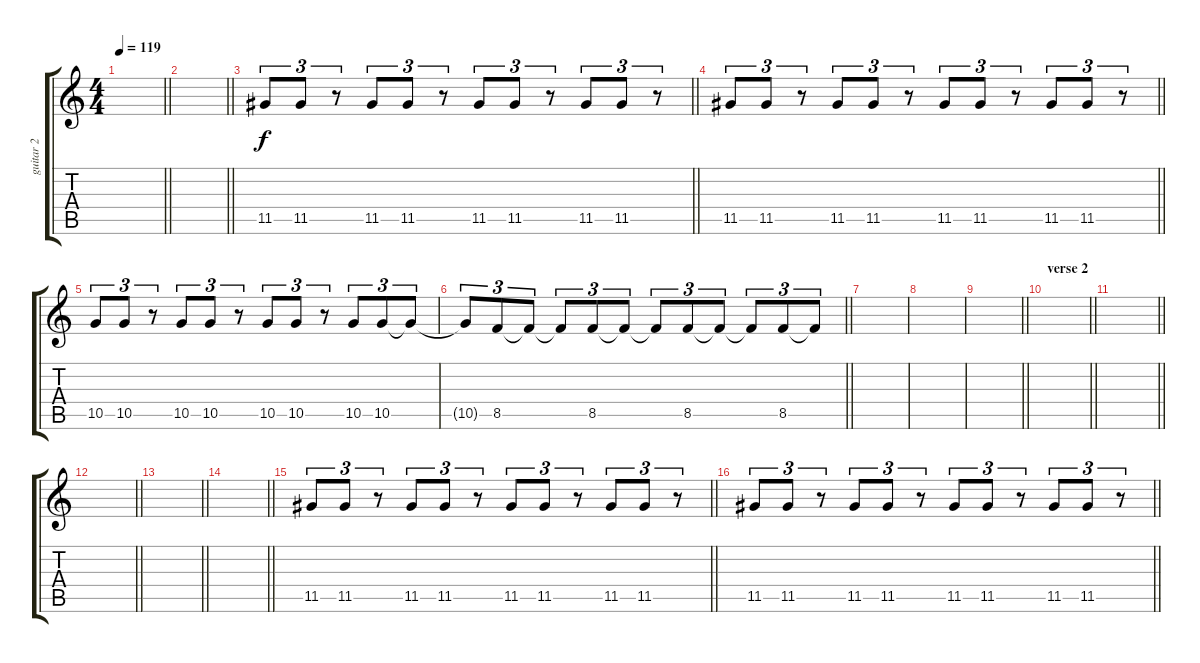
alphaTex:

\track ("guitar 2" "guitar 2") {instrument overdrivenguitar}
\staff {score tabs}
\tuning (E4 B3 G3 D3 A2 E2) {hide}
\ts (4 4)
\tempo 119
\clef g2
\barLineRight lightlight
\ks c
|
\barLineRight lightlight
|
\barLineRight lightlight
11.5.8{tu (3 2)} 11.5.8{tu (3 2)} r.8{tu (3 2)} 11.5.8{tu (3 2)} 11.5.8{tu (3 2)} r.8{tu (3 2)} 11.5.8{tu (3 2)} 11.5.8{tu (3 2)} r.8{tu (3 2)} 11.5.8{tu (3 2)} 11.5.8{tu (3 2)} r.8{tu (3 2)} |
\barLineRight lightlight
11.5.8{tu (3 2)} 11.5.8{tu (3 2)} r.8{tu (3 2)} 11.5.8{tu (3 2)} 11.5.8{tu (3 2)} r.8{tu (3 2)} 11.5.8{tu (3 2)} 11.5.8{tu (3 2)} r.8{tu (3 2)} 11.5.8{tu (3 2)} 11.5.8{tu (3 2)} r.8{tu (3 2)} |
10.5.8{tu (3 2)} 10.5.8{tu (3 2)} r.8{tu (3 2)} 10.5.8{tu (3 2)} 10.5.8{tu (3 2)} r.8{tu (3 2)} 10.5.8{tu (3 2)} 10.5.8{tu (3 2)} r.8{tu (3 2)} 10.5.8{tu (3 2)} 10.5.8{tu (3 2)} 10.5{t}.8{tu (3 2)} |
\barLineRight lightlight
10.5{t}.8{tu (3 2)} 8.5.8{tu (3 2)} 8.5{t}.8{tu (3 2)} 8.5{t}.8{tu (3 2)} 8.5.8{tu (3 2)} 8.5{t}.8{tu (3 2)} 8.5{t}.8{tu (3 2)} 8.5.8{tu (3 2)} 8.5{t}.8{tu (3 2)} 8.5{t}.8{tu (3 2)} 8.5.8{tu (3 2)} 8.5{t}.8{tu (3 2)} |
|
|
\barLineRight lightlight
|
\section ("" "verse 2")
\barLineRight lightlight
|
\barLineRight lightlight
|
\barLineRight lightlight
|
\barLineRight lightlight
|
\barLineRight lightlight
|
\barLineRight lightlight
11.5.8{tu (3 2)} 11.5.8{tu (3 2)} r.8{tu (3 2)} 11.5.8{tu (3 2)} 11.5.8{tu (3 2)} r.8{tu (3 2)} 11.5.8{tu (3 2)} 11.5.8{tu (3 2)} r.8{tu (3 2)} 11.5.8{tu (3 2)} 11.5.8{tu (3 2)} r.8{tu (3 2)} |
\barLineRight lightlight
11.5.8{tu (3 2)} 11.5.8{tu (3 2)} r.8{tu (3 2)} 11.5.8{tu (3 2)} 11.5.8{tu (3 2)} r.8{tu (3 2)} 11.5.8{tu (3 2)} 11.5.8{tu (3 2)} r.8{tu (3 2)} 11.5.8{tu (3 2)} 11.5.8{tu (3 2)} r.8{tu (3 2)}
